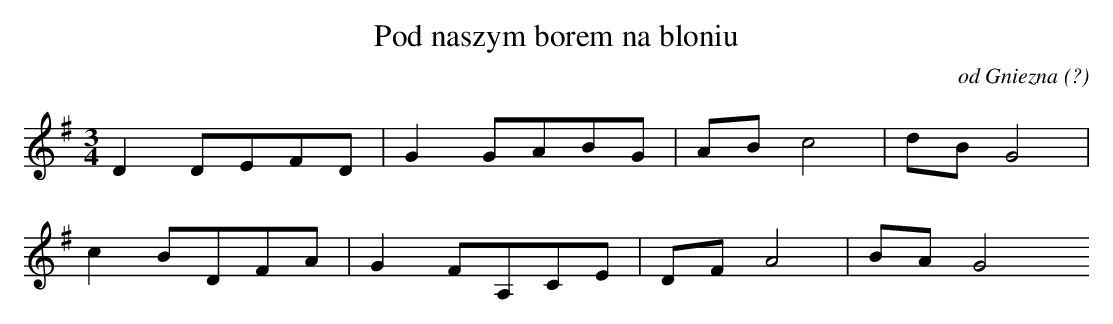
X:1
T: Pod naszym borem na bloniu
O: od Gniezna (?)
M: 3/4
L: 1/8
K: G
D2DEFD | G2GABG | ABc4 | dBG4 |
c2BDFA | G2FA,CE | DFA4 | BAG4
